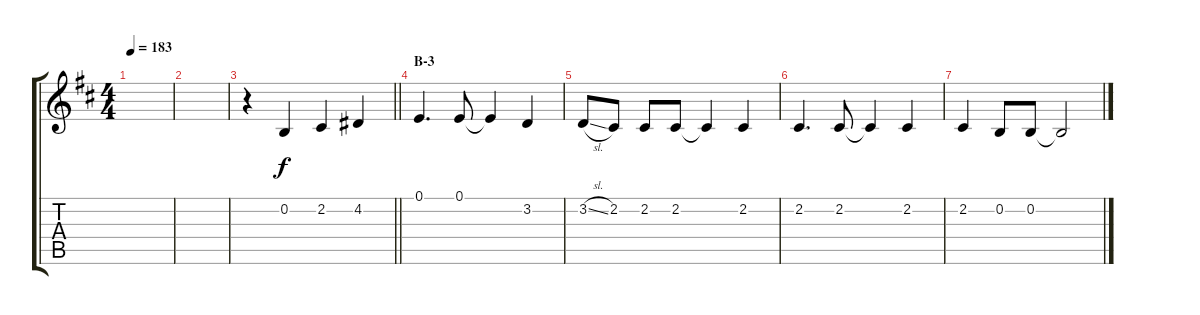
\track "" {instrument tenorsax}
\staff {score tabs}
\tuning (E4 B3 G3 D3 A2 E2) {hide}
\ts (4 4)
\tempo 183
\clef g2
\ks d
|
|
\barLineRight lightlight
r.4 0.2.4 2.2.4 4.2.4 |
\section ("" "B-3")
0.1.4{d} 0.1.8 0.1{t}.4 3.2.4 |
3.2{sl}.8 2.2.8 2.2.8 2.2.8 2.2{t}.4 2.2.4 |
2.2.4{d} 2.2.8 2.2{t}.4 2.2.4 |
2.2.4 0.2.8 0.2.8 0.2{t}.2
